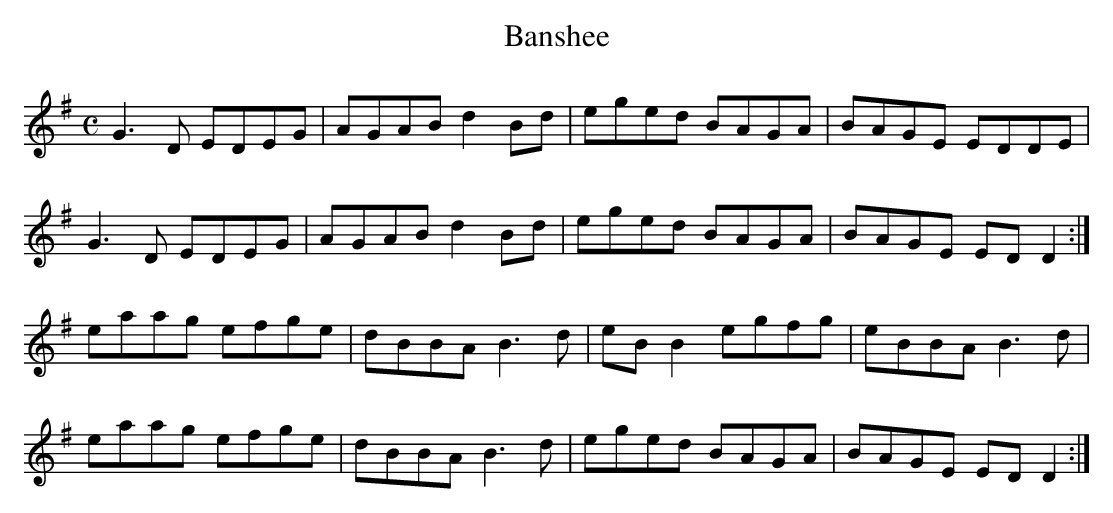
X:1
T:Banshee
M:C
L:1/8
K:G Major
G3D EDEG|AGAB d2Bd|eged BAGA|BAGE EDDE|!
G3D EDEG|AGAB d2Bd|eged BAGA|BAGE EDD2:|!
eaag efge|dBBA B3d|eBB2 egfg|eBBA B3d|!
eaag efge|dBBA B3d|eged BAGA|BAGE EDD2:|!
